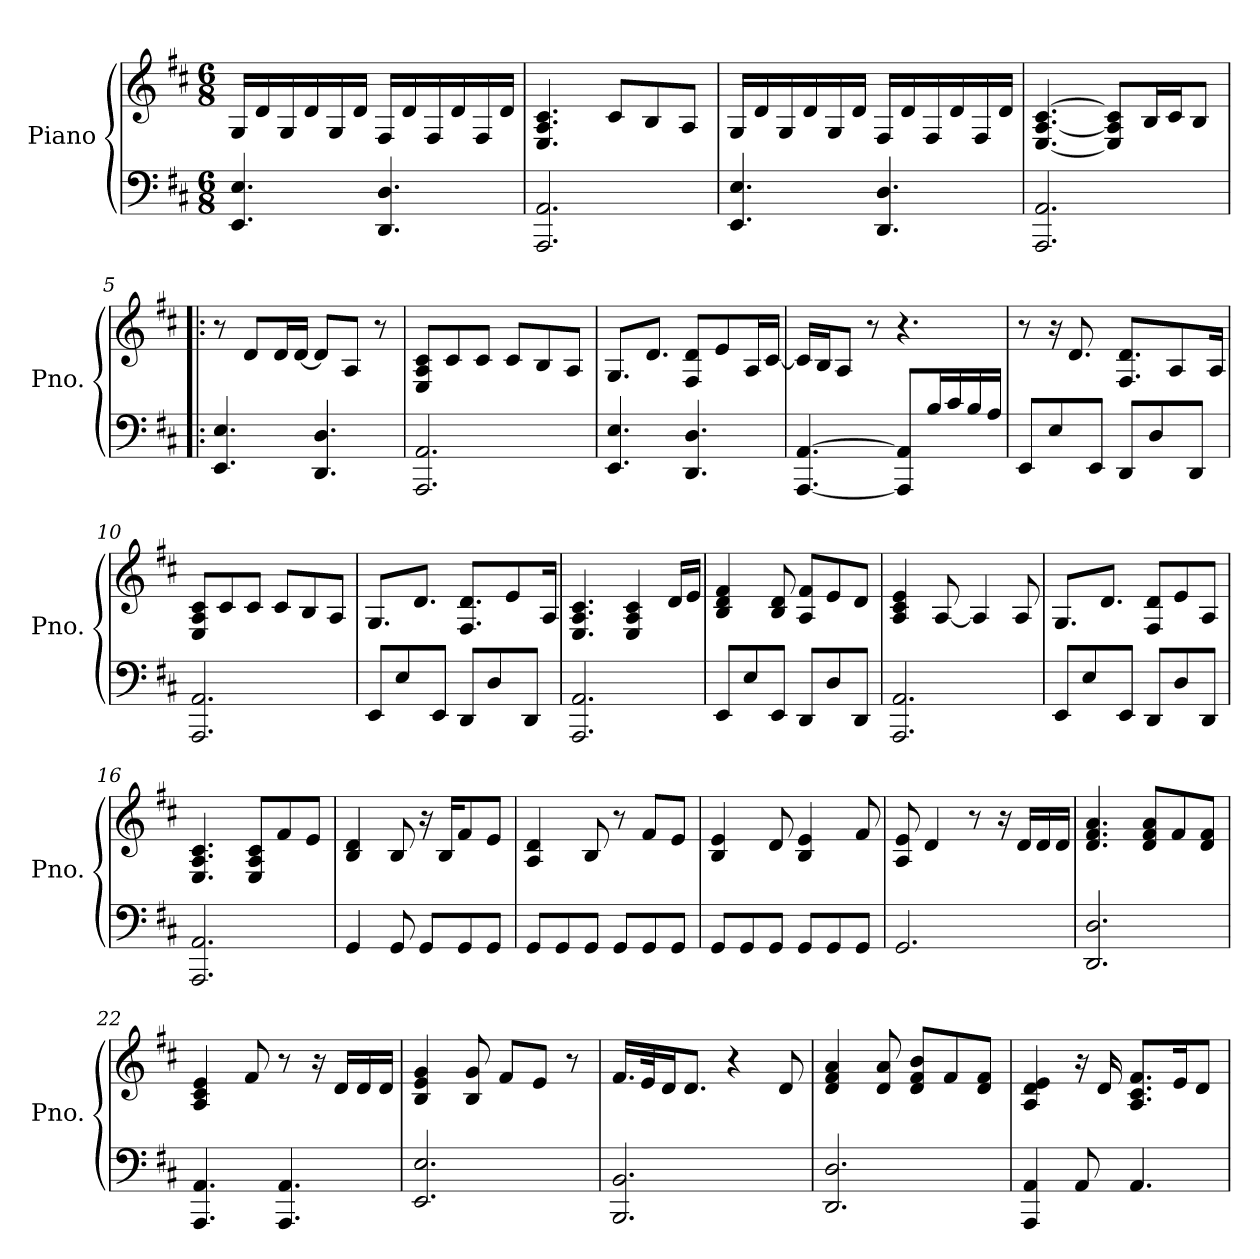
**kern	**kern
*part1	*part1
*staff2	*staff1
*I"Piano	*
*I'Pno.	*
*clefF4	*clefG2
*k[f#c#]	*k[f#c#]
*M6/8	*M6/8
*MM81	*MM81
=1	=1
4.EE/ 4.E/	16G/LL
.	16d/
.	16G/
.	16d/
.	16G/
.	16d/JJ
4.DD/ 4.D/	16F#/LL
.	16d/
.	16F#/
.	16d/
.	16F#/
.	16d/JJ
=2	=2
2.AAA/ 2.AA/	4.E/ 4.A/ 4.c#/
.	8c#/L
.	8B/
.	8A/J
=3	=3
4.EE/ 4.E/	16G/LL
.	16d/
.	16G/
.	16d/
.	16G/
.	16d/JJ
4.DD/ 4.D/	16F#/LL
.	16d/
.	16F#/
.	16d/
.	16F#/
.	16d/JJ
=4	=4
2.AAA/ 2.AA/	[4.E/ [4.A/ [4.c#/
.	8E/] 8A/] 8c#/]L
.	16B/L
.	16c#/J
.	8B/J
!!LO:LB:g=z
=5!|:	=5!|:
4.EE/ 4.E/	8r
.	8d/L
.	16d/L
.	[16d/JJ
4.DD/ 4.D/	8d/L]
.	8A/J
.	8r
=6	=6
2.AAA/ 2.AA/	8E/ 8A/ 8c#/L
.	8c#/
.	8c#/J
.	8c#/L
.	8B/
.	8A/J
=7	=7
4.EE/ 4.E/	8.G/L
.	8.d/J
4.DD/ 4.D/	8F#/ 8d/L
.	8e/
.	16A/L
.	[16c#/JJ
=8	=8
[4.AAA/ [4.AA/	16c#/LL]
.	16B/J
.	8A/J
.	8r
8AAA/] 8AA/]L	4.r
16B/L	.
16c#/	.
16B/	.
16A/JJ	.
=9	=9
8EE/L	8r
8E/	16r
.	8.d/
8EE/J	.
8DD/L	8.F#/ 8.d/L
8D/	.
.	8A/
8DD/J	.
.	16A/Jk
!!LO:LB:g=z
=10	=10
2.AAA/ 2.AA/	8E/ 8A/ 8c#/L
.	8c#/
.	8c#/J
.	8c#/L
.	8B/
.	8A/J
=11	=11
8EE/L	8.G/L
8E/	.
.	8.d/J
8EE/J	.
8DD/L	8.F#/ 8.d/L
8D/	.
.	8e/
8DD/J	.
.	16A/Jk
=12	=12
2.AAA/ 2.AA/	4.E/ 4.A/ 4.c#/
.	4E/ 4A/ 4c#/
.	16d/LL
.	16e/JJ
=13	=13
8EE/L	4B/ 4d/ 4f#/
8E/	.
8EE/J	8B/ 8d/
8DD/L	8A/ 8f#/L
8D/	8e/
8DD/J	8d/J
=14	=14
2.AAA/ 2.AA/	4A/ 4c#/ 4e/
.	[8A/
.	4A/]
.	8A/
=15	=15
8EE/L	8.G/L
8E/	.
.	8.d/J
8EE/J	.
8DD/L	8F#/ 8d/L
8D/	8e/
8DD/J	8A/J
!!LO:LB:g=z
=16	=16
2.AAA/ 2.AA/	4.E/ 4.A/ 4.c#/
.	8E/ 8A/ 8c#/L
.	8f#/
.	8e/J
=17	=17
4GG/	4B/ 4d/
8GG/	8B/
8GG/L	16r
.	16B/KL
8GG/	8f#/
8GG/J	8e/J
=18	=18
8GG/L	4A/ 4d/
8GG/	.
8GG/J	8B/
8GG/L	8r
8GG/	8f#/L
8GG/J	8e/J
=19	=19
8GG/L	4B/ 4e/
8GG/	.
8GG/J	8d/
8GG/L	4B/ 4e/
8GG/	.
8GG/J	8f#/
=20	=20
2.GG/	8A/ 8e/
.	4d/
.	8r
.	16r
.	16d/LL
.	16d/
.	16d/JJ
=21	=21
2.DD/ 2.D/	4.d/ 4.f#/ 4.a/
.	8d/ 8f#/ 8a/L
.	8f#/
.	8d/ 8f#/J
!!LO:LB:g=z
=22	=22
4.AAA/ 4.AA/	4A/ 4c#/ 4e/
.	8f#/
4.AAA/ 4.AA/	8r
.	16r
.	16d/LL
.	16d/
.	16d/JJ
=23	=23
2.EE/ 2.E/	4B/ 4e/ 4g/
.	8B/ 8g/
.	8f#/L
.	8e/J
.	8r
=24	=24
2.BBB/ 2.BB/	16.f#/LL
.	32e/K
.	16d/J
.	8.d/J
.	4r
.	8d/
=25	=25
2.DD/ 2.D/	4d/ 4f#/ 4a/
.	8d/ 8a/
.	8d/ 8f#/ 8b/L
.	8f#/
.	8d/ 8f#/J
=26	=26
4AAA/ 4AA/	4A/ 4d/ 4e/
8AA/	16r
.	16d/
4.AA/	8.A/ 8.c#/ 8.f#/L
.	16e/K
.	8d/J
=	=
*-	*-
